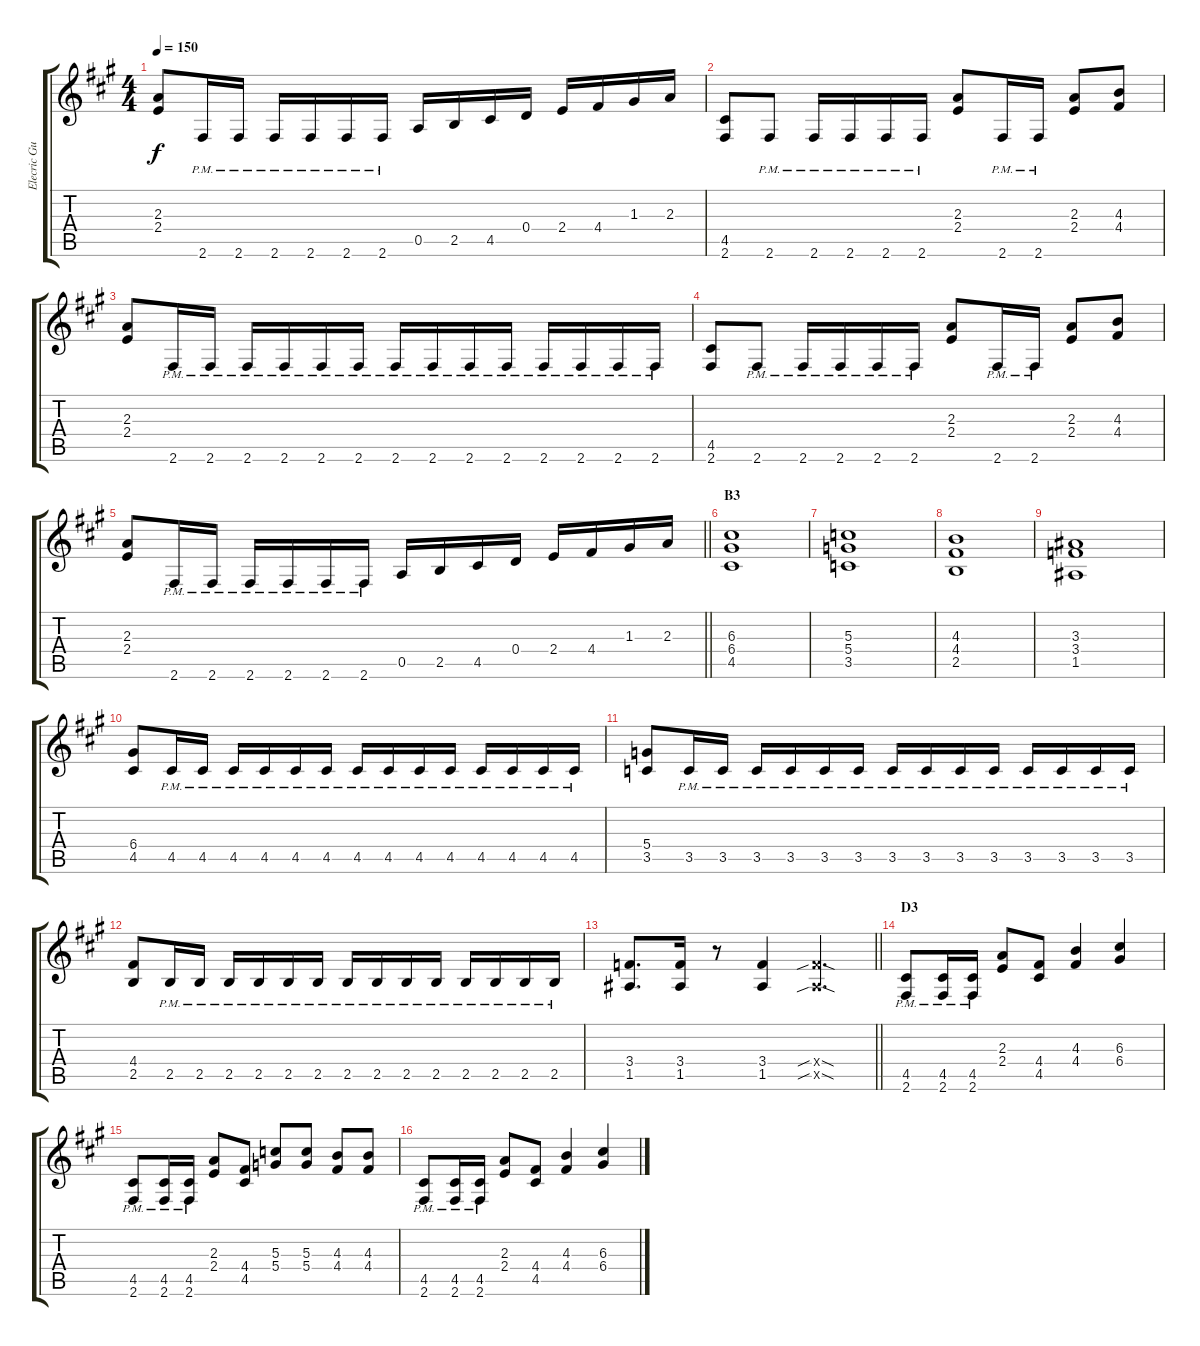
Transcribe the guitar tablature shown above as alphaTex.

\track ("Elecric Guitar I" "Elecric Gu") {instrument distortionguitar}
\staff {score tabs}
\tuning (E4 B3 G3 D3 A2 E2) {hide}
\ts (4 4)
\tempo 150
\clef g2
\ks a
(2.3 2.4).8{dy f} 2.6{pm}.16 2.6{pm}.16 2.6{pm}.16 2.6{pm}.16 2.6{pm}.16 2.6{pm}.16 0.5.16 2.5.16 4.5.16 0.4.16 2.4.16 4.4.16 1.3.16 2.3.16 |
(4.5 2.6).8 2.6{pm}.8 2.6{pm}.16 2.6{pm}.16 2.6{pm}.16 2.6{pm}.16 (2.3 2.4).8 2.6{pm}.16 2.6{pm}.16 (2.3 2.4).8 (4.3 4.4).8 |
(2.3 2.4).8 2.6{pm}.16 2.6{pm}.16 2.6{pm}.16 2.6{pm}.16 2.6{pm}.16 2.6{pm}.16 2.6{pm}.16 2.6{pm}.16 2.6{pm}.16 2.6{pm}.16 2.6{pm}.16 2.6{pm}.16 2.6{pm}.16 2.6{pm}.16 |
(4.5 2.6).8 2.6{pm}.8 2.6{pm}.16 2.6{pm}.16 2.6{pm}.16 2.6{pm}.16 (2.3 2.4).8 2.6{pm}.16 2.6{pm}.16 (2.3 2.4).8 (4.3 4.4).8 |
\barLineRight lightlight
(2.3 2.4).8 2.6{pm}.16 2.6{pm}.16 2.6{pm}.16 2.6{pm}.16 2.6{pm}.16 2.6{pm}.16 0.5.16 2.5.16 4.5.16 0.4.16 2.4.16 4.4.16 1.3.16 2.3.16 |
\section ("" "B3")
(6.3 6.4 4.5).1 |
(5.3 5.4 3.5).1 |
(4.3 4.4 2.5).1 |
(3.3 3.4 1.5).1 |
(6.4 4.5).8 4.5{pm}.16 4.5{pm}.16 4.5{pm}.16 4.5{pm}.16 4.5{pm}.16 4.5{pm}.16 4.5{pm}.16 4.5{pm}.16 4.5{pm}.16 4.5{pm}.16 4.5{pm}.16 4.5{pm}.16 4.5{pm}.16 4.5{pm}.16 |
(5.4 3.5).8 3.5{pm}.16 3.5{pm}.16 3.5{pm}.16 3.5{pm}.16 3.5{pm}.16 3.5{pm}.16 3.5{pm}.16 3.5{pm}.16 3.5{pm}.16 3.5{pm}.16 3.5{pm}.16 3.5{pm}.16 3.5{pm}.16 3.5{pm}.16 |
(4.4 2.5).8 2.5{pm}.16 2.5{pm}.16 2.5{pm}.16 2.5{pm}.16 2.5{pm}.16 2.5{pm}.16 2.5{pm}.16 2.5{pm}.16 2.5{pm}.16 2.5{pm}.16 2.5{pm}.16 2.5{pm}.16 2.5{pm}.16 2.5{pm}.16 |
\barLineRight lightlight
(3.4 1.5).8{d} (3.4 1.5).16 r.8 (3.4 1.5).4 (3.4{sib sod x} 1.5{sib sod x}).4{d} |
\section ("" "D3")
(4.5{pm} 2.6).8 (4.5{pm} 2.6).16 (4.5{pm} 2.6).16 (2.3 2.4).8 (4.4 4.5).8 (4.3 4.4).4 (6.3 6.4).4 |
(4.5{pm} 2.6).8 (4.5{pm} 2.6).16 (4.5{pm} 2.6).16 (2.3 2.4).8 (4.4 4.5).8 (5.3 5.4).8 (5.3 5.4).8 (4.3 4.4).8 (4.3 4.4).8 |
(4.5{pm} 2.6).8 (4.5{pm} 2.6).16 (4.5{pm} 2.6).16 (2.3 2.4).8 (4.4 4.5).8 (4.3 4.4).4 (6.3 6.4).4
